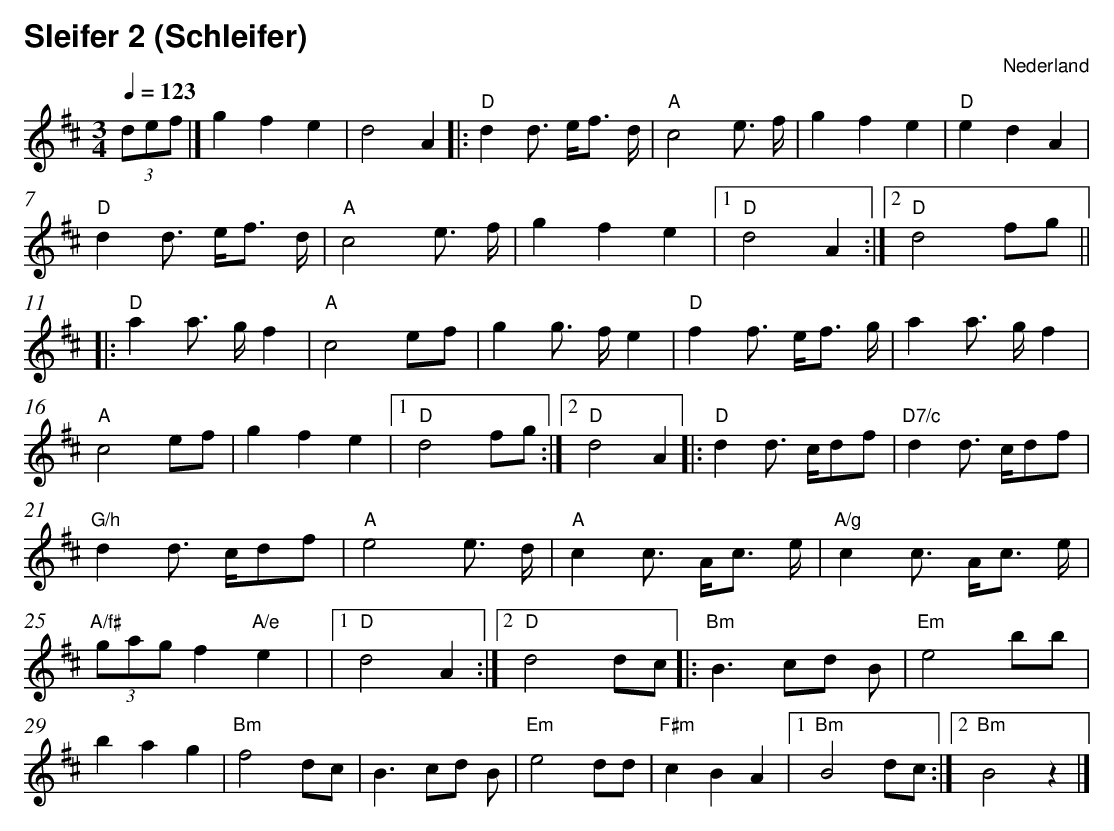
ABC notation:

X:1
T:Sleifer 2 (Schleifer)
O:Nederland
M:3/4
L:1/8
Q:1/4=123
K:D
V:1
(3def |]g2 f2 e2 |d4 A2  |:"D" d2 d3/2 e/f3/2 d/|
"A" c4 e3/2 f/|g2 f2 e2 |"D" e2 d2 A2 |"D" d2 d3/2 e/f3/2 d/|
"A" c4 e3/2 f/|g2 f2 e2 |1 "D" d4 A2 :|2 "D" d4 fg || |:
"D" a2 a3/2 g/f2 |"A" c4 ef |g2 g3/2 f/e2 |"D" f2 f3/2 e/f3/2 g/|
a2 a3/2 g/f2 |"A" c4 ef |g2 f2 e2 |1 "D" d4 fg :|2
"D" d4 A2 || |:"D" d2 d3/2 c/df |"D7/c" d2 d3/2 c/df |"G/h" d2 d3/2 c/df |
"A" e4 e3/2 d/|"A" c2 c3/2 A/c3/2 e/|"A/g" c2 c3/2 A/c3/2 e/|"A/f#"  (3gag f2 "A/e" e2 |
|1 "D" d4 A2 :|2 "D" d4 dc || |:"Bm" B3 cd B|"Em" e4 bb |
b2 a2 g2 |"Bm" f4 dc |B3 cd B|"Em" e4 dd |
"F#m" c2 B2 A2 |1 "Bm" B4 dc :|2 "Bm" B4 z2 |]
